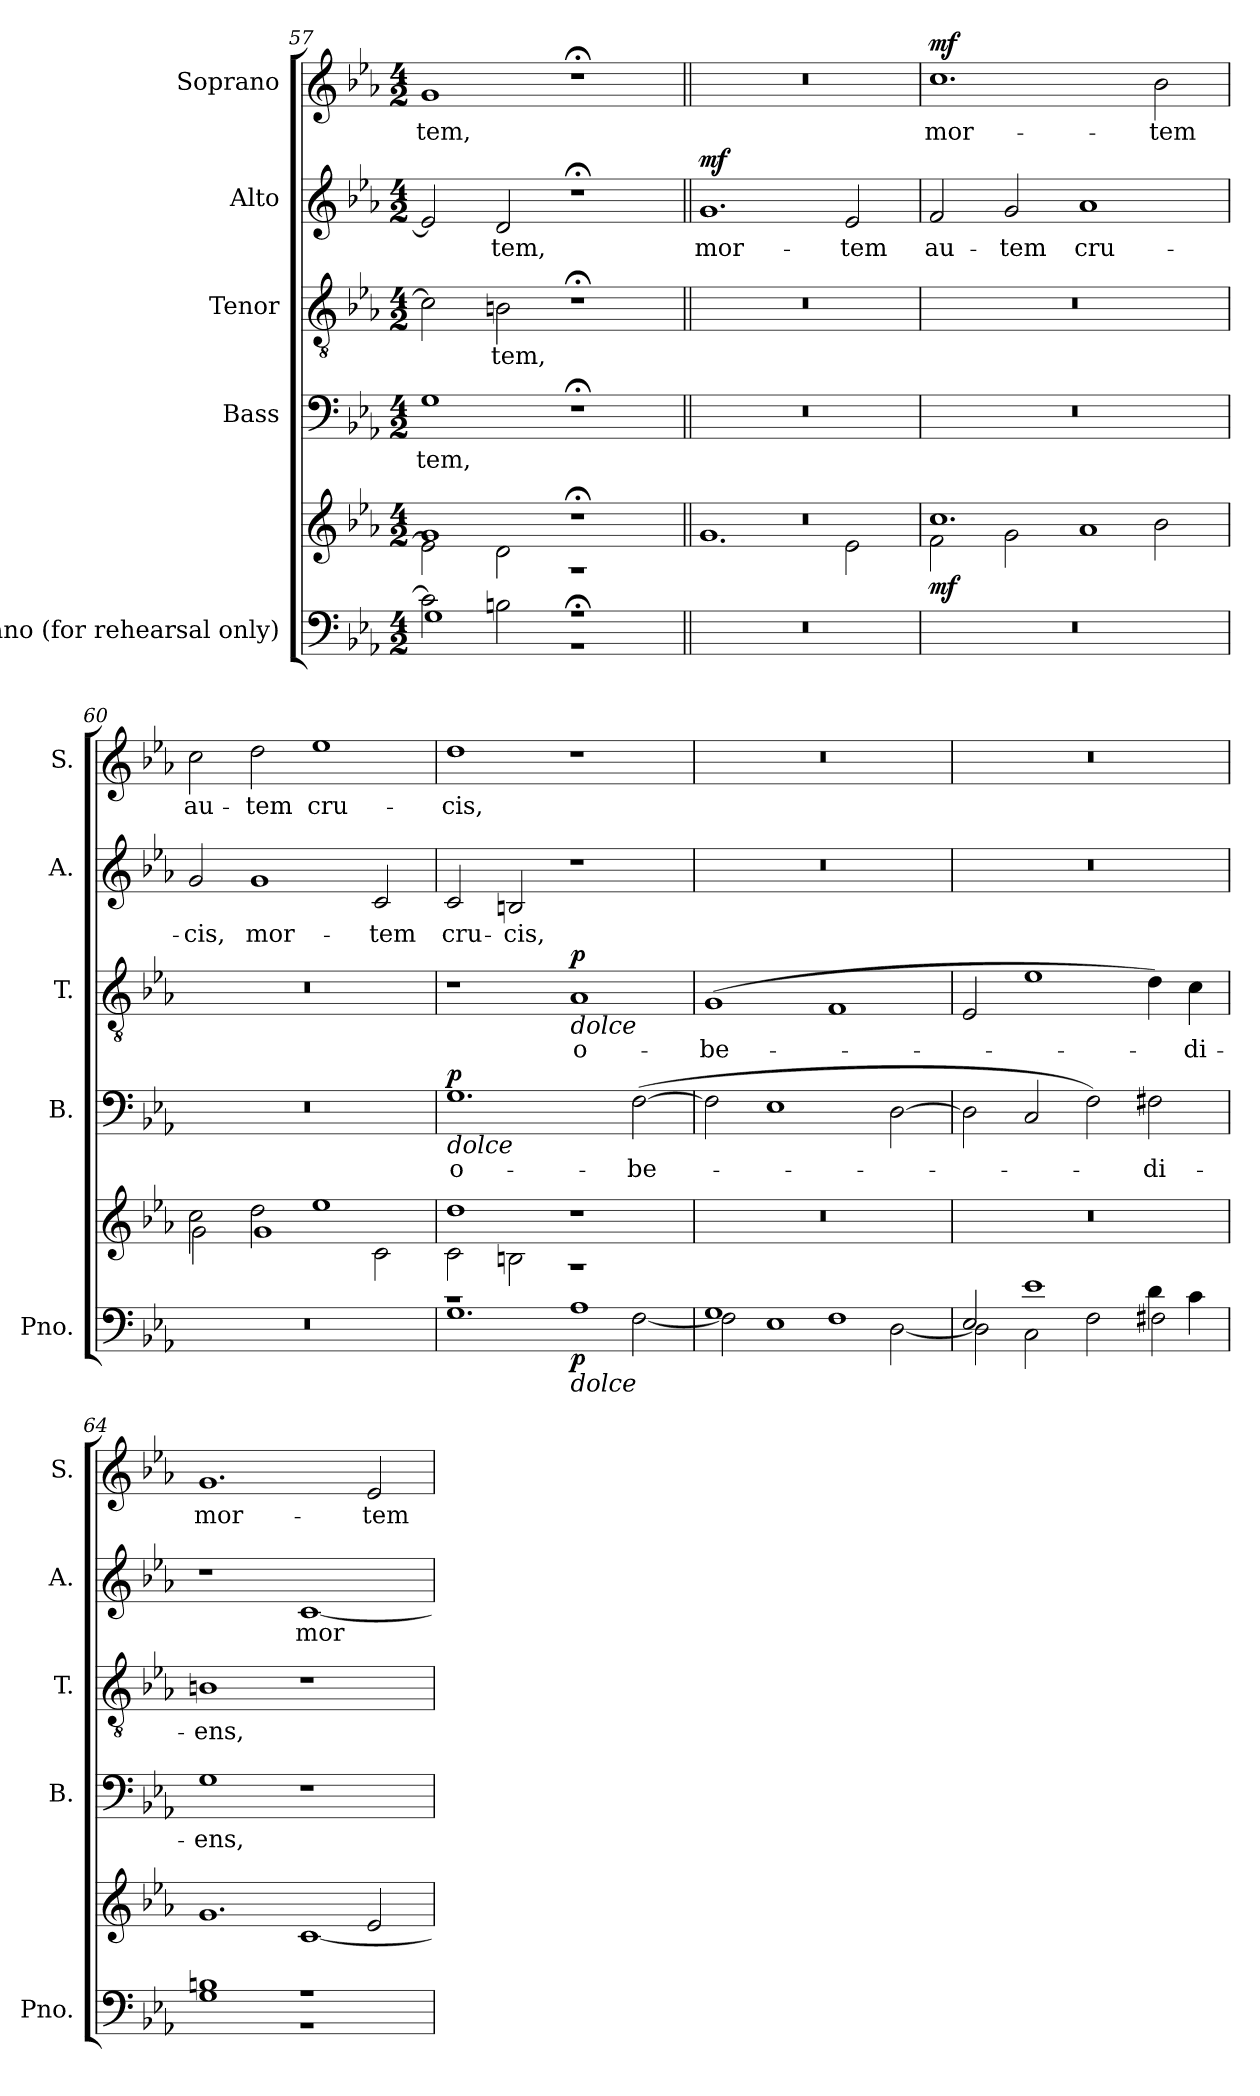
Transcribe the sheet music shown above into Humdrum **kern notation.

**kern	**kern	**dynam	**kern	**text	**dynam	**kern	**text	**dynam	**kern	**text	**dynam	**kern	**text	**dynam
*part5	*part5	*part5	*part4	*part4	*part4	*part3	*part3	*part3	*part2	*part2	*part2	*part1	*part1	*part1
*staff6	*staff5	*staff5/6	*staff4	*staff4	*staff4	*staff3	*staff3	*staff3	*staff2	*staff2	*staff2	*staff1	*staff1	*staff1
*I"Piano (for rehearsal only)	*	*	*I"Bass	*	*	*I"Tenor	*	*	*I"Alto	*	*	*I"Soprano	*	*
*I'Pno.	*	*	*I'B.	*	*	*I'T.	*	*	*I'A.	*	*	*I'S.	*	*
*clefF4	*clefG2	*	*clefF4	*	*	*clefGv2	*	*	*clefG2	*	*	*clefG2	*	*
*k[b-e-a-]	*k[b-e-a-]	*	*k[b-e-a-]	*	*	*k[b-e-a-]	*	*	*k[b-e-a-]	*	*	*k[b-e-a-]	*	*
*E-:	*E-:	*	*E-:	*	*	*E-:	*	*	*E-:	*	*	*E-:	*	*
*M4/2	*M4/2	*	*M4/2	*	*	*M4/2	*	*	*M4/2	*	*	*M4/2	*	*
=57	=57	=57	=57	=57	=57	=57	=57	=57	=57	=57	=57	=57	=57	=57
*^	*^	*	*	*	*	*	*	*	*	*	*	*	*	*
!	!	!	!	!	!	!LO:LY:b	!	!	!	!	!	!	!	!	!LO:LY:b	!
2c\]	1G	1g	2e-\]	.	1G	-tem,	.	2c\]	.	.	2e-/]	.	.	1g	-tem,	.
!	!	!	!	!	!	!	!	!	!LO:LY:b	!	!	!LO:LY:b	!	!	!	!
2Bn\	.	.	2d\	.	.	.	.	2Bn\	-tem,	.	2d/	-tem,	.	.	.	.
1r;<	1r	1r;<	1r	.	1r;<	.	.	1r;<	.	.	1r;<	.	.	1r;<	.	.
*v	*v	*	*	*	*	*	*	*	*	*	*	*	*	*	*	*
!!LO:PB:g=z
=58||	=58||	=58||	=58||	=58||	=58||	=58||	=58||	=58||	=58||	=58||	=58||	=58||	=58||	=58||	=58||
*	*	*	*	*	*	*	*	*	*	*	*	*	*MM184	*	*
*^	*	*	*	*	*	*	*	*	*	*	*	*	*	*	*
!	!	!	!	!	!	!	!	!	!	!	!	!LO:LY:b	!LO:DY:b	!	!	!
*v	*v	*	*	*	*	*	*	*	*	*	*	*	*	*	*	*
0r	0r	1.g	.	0r	.	.	0r	.	.	1.g	mor-	mf	0r	.	.
!	!	!	!	!	!	!	!	!	!	!	!LO:LY:b	!	!	!	!
.	.	2e-\	.	.	.	.	.	.	.	2e-/	-tem	.	.	.	.
=59	=59	=59	=59	=59	=59	=59	=59	=59	=59	=59	=59	=59	=59	=59	=59
!	!	!	!LO:DY:b	!	!	!	!	!	!	!	!LO:LY:b	!	!	!LO:LY:b	!LO:DY:b
0r	1.cc	2f\	mf	0r	.	.	0r	.	.	2f/	au-	.	1.cc	mor-	mf
!	!	!	!	!	!	!	!	!	!	!	!LO:LY:b	!	!	!	!
.	.	2g\	.	.	.	.	.	.	.	2g/	-tem	.	.	.	.
!	!	!	!	!	!	!	!	!	!	!	!LO:LY:b	!	!	!	!
.	.	1a-	.	.	.	.	.	.	.	1a-	cru-	.	.	.	.
!	!	!	!	!	!	!	!	!	!	!	!	!	!	!LO:LY:b	!
.	2b-\	.	.	.	.	.	.	.	.	.	.	.	2b-\	-tem	.
=60	=60	=60	=60	=60	=60	=60	=60	=60	=60	=60	=60	=60	=60	=60	=60
!	!	!	!	!	!	!	!	!	!	!	!LO:LY:b	!	!	!LO:LY:b	!
0r	2cc\	2g\	.	0r	.	.	0r	.	.	2g/	-cis,	.	2cc\	au-	.
!	!	!	!	!	!	!	!	!	!	!	!LO:LY:b	!	!	!LO:LY:b	!
.	2dd\	1g	.	.	.	.	.	.	.	1g	mor-	.	2dd\	-tem	.
!	!	!	!	!	!	!	!	!	!	!	!	!	!	!LO:LY:b	!
.	1ee-	.	.	.	.	.	.	.	.	.	.	.	1ee-	cru-	.
!	!	!	!	!	!	!	!	!	!	!	!LO:LY:b	!	!	!	!
.	.	2c\	.	.	.	.	.	.	.	2c/	-tem	.	.	.	.
=61	=61	=61	=61	=61	=61	=61	=61	=61	=61	=61	=61	=61	=61	=61	=61
*^	*	*	*	*	*	*	*	*	*	*	*	*	*	*	*
!	!	!	!	!	!LO:TX:b:i:t=dolce	!	!	!	!	!	!	!	!	!	!	!
!	!	!	!	!	!	!LO:LY:b	!LO:DY:b	!	!	!	!	!LO:LY:b	!	!	!LO:LY:b	!
1r	1.G	1dd	2c\	.	1.G	o-	p	1r	.	.	2c/	cru-	.	1dd	-cis,	.
!	!	!	!	!	!	!	!	!	!	!	!	!LO:LY:b	!	!	!	!
.	.	.	2Bn\	.	.	.	.	.	.	.	2Bn/	-cis,	.	.	.	.
!	!	!	!	!	!	!	!	!LO:TX:b:i:t=dolce	!	!	!	!	!	!	!	!
!LO:TX:b:i:t=dolce	!	!	!	!	!	!	!	!	!	!	!	!	!	!	!	!
!	!	!	!	!LO:DY:b=2	!	!	!	!	!LO:LY:b	!LO:DY:b	!	!	!	!	!	!
1A-	.	1r	1r	p	.	.	.	1A-	o-	p	1r	.	.	1r	.	.
!	!	!	!	!	!	!LO:LY:b	!	!	!	!	!	!	!	!	!	!
.	[2F\	.	.	.	(>[2F\	-be-	.	.	.	.	.	.	.	.	.	.
*	*	*v	*v	*	*	*	*	*	*	*	*	*	*	*	*	*
=62	=62	=62	=62	=62	=62	=62	=62	=62	=62	=62	=62	=62	=62	=62	=62
!	!	!	!	!	!	!	!	!LO:LY:b	!	!	!	!	!	!	!
1G	2F\]	0r	.	2F\]	.	.	(>1G	-be-	.	0r	.	.	0r	.	.
.	1E-	.	.	1E-	.	.	.	.	.	.	.	.	.	.	.
1F	.	.	.	.	.	.	1F	.	.	.	.	.	.	.	.
.	[2D\	.	.	[2D\	.	.	.	.	.	.	.	.	.	.	.
=63	=63	=63	=63	=63	=63	=63	=63	=63	=63	=63	=63	=63	=63	=63	=63
2E-/	2D\]	0r	.	2D\]	.	.	2E-/	.	.	0r	.	.	0r	.	.
1e-	2C\	.	.	2C/	.	.	1e-	.	.	.	.	.	.	.	.
.	2F\	.	.	2F\)	.	.	.	.	.	.	.	.	.	.	.
!	!	!	!	!	!LO:LY:b	!	!	!	!	!	!	!	!	!	!
4d\	2F#X\	.	.	2F#X\	-di-	.	4d\)	.	.	.	.	.	.	.	.
!	!	!	!	!	!	!	!	!LO:LY:b	!	!	!	!	!	!	!
4c\	.	.	.	.	.	.	4c\	-di-	.	.	.	.	.	.	.
!!LO:LB:g=z
=64	=64	=64	=64	=64	=64	=64	=64	=64	=64	=64	=64	=64	=64	=64	=64
*	*	*^	*	*	*	*	*	*	*	*	*	*	*	*	*
!	!	!	!	!	!	!LO:LY:b	!	!	!LO:LY:b	!	!	!	!	!	!LO:LY:b	!
1Bn	1G	1.g	1ryy	.	1G	-ens,	.	1Bn	-ens,	.	1r	.	.	1.g	mor-	.
!	!	!	!	!	!	!	!	!	!	!	!	!LO:LY:b	!	!	!	!
1r	1r	.	[1c	.	1r	.	.	1r	.	.	[1c	mor-	.	.	.	.
!	!	!	!	!	!	!	!	!	!	!	!	!	!	!	!LO:LY:b	!
.	.	2e-/	.	.	.	.	.	.	.	.	.	.	.	2e-/	-tem	.
*v	*v	*	*	*	*	*	*	*	*	*	*	*	*	*	*	*
*	*v	*v	*	*	*	*	*	*	*	*	*	*	*	*	*
=	=	=	=	=	=	=	=	=	=	=	=	=	=	=
*-	*-	*-	*-	*-	*-	*-	*-	*-	*-	*-	*-	*-	*-	*-
